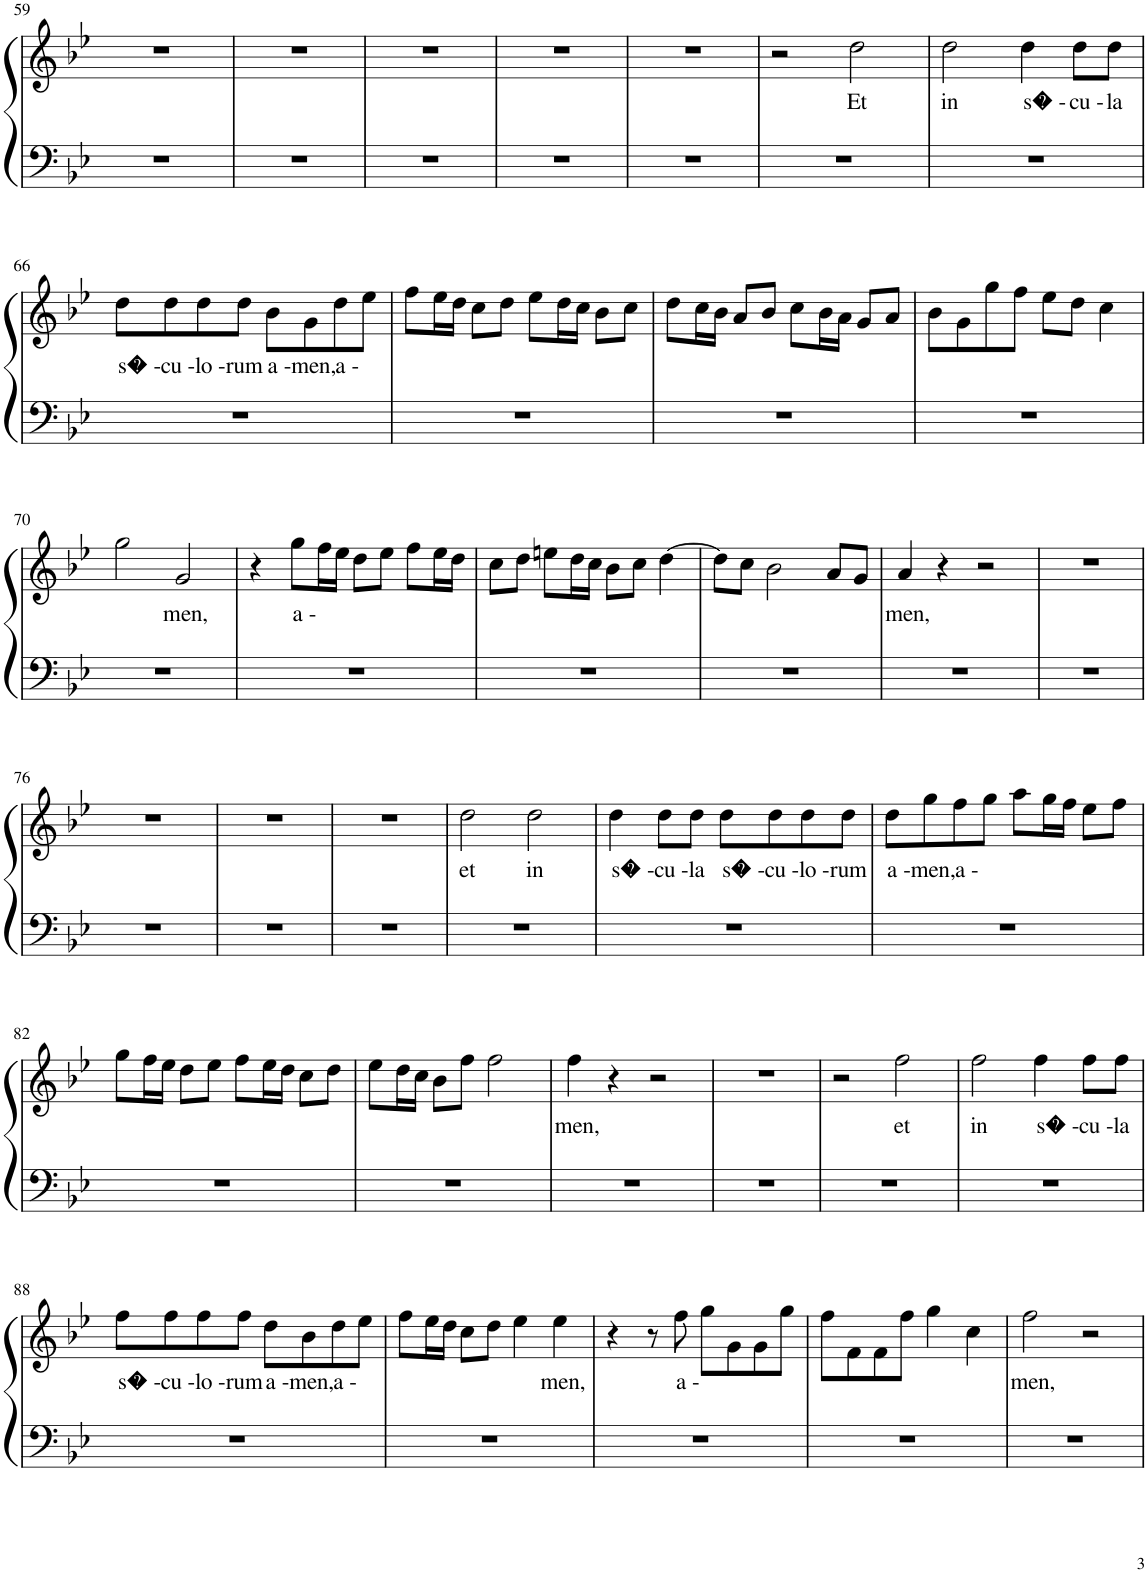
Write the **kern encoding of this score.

**kern	**kern	**text
*part1	*part1	*part1
*staff2	*staff1	*staff1
*I"Piano	*	*
*I'Pno.	*	*
!!LO:PB:g=z
*clefF4	*clefG2	*
*k[b-e-]	*k[b-e-]	*
*M4/4	*M4/4	*
*met(c)	*met(c)	*
=59	=59	=59
1r	1r	.
=60	=60	=60
1r	1r	.
=61	=61	=61
1r	1r	.
=62	=62	=62
1r	1r	.
=63	=63	=63
1r	1r	.
=64	=64	=64
1r	2r	.
!	!	!LO:LY:b
.	2dd\	Et
=65	=65	=65
!	!	!LO:LY:b
1r	2dd\	in
!	!	!LO:LY:b
.	4dd\	s� -
!	!	!LO:LY:b
.	8dd\L	cu -
!	!	!LO:LY:b
.	8dd\J	la
!!LO:LB:g=z
=66	=66	=66
!	!	!LO:LY:b
1r	8dd\L	s� -
!	!	!LO:LY:b
.	8dd\	cu -
!	!	!LO:LY:b
.	8dd\	lo -
!	!	!LO:LY:b
.	8dd\J	rum
!	!	!LO:LY:b
.	8b-\L	a -
!	!	!LO:LY:b
.	8g\	men,
!	!	!LO:LY:b
.	8dd\	a -
.	8ee-\J	.
=67	=67	=67
1r	8ff\L	.
.	16ee-\L	.
.	16dd\JJ	.
.	8cc\L	.
.	8dd\J	.
.	8ee-\L	.
.	16dd\L	.
.	16cc\JJ	.
.	8b-\L	.
.	8cc\J	.
=68	=68	=68
1r	8dd\L	.
.	16cc\L	.
.	16b-\JJ	.
.	8a/L	.
.	8b-/J	.
.	8cc\L	.
.	16b-\L	.
.	16a\JJ	.
.	8g/L	.
.	8a/J	.
=69	=69	=69
1r	8b-\L	.
.	8g\	.
.	8gg\	.
.	8ff\J	.
.	8ee-\L	.
.	8dd\J	.
.	4cc\	.
!!LO:LB:g=z
=70	=70	=70
1r	2gg\	.
!	!	!LO:LY:b
.	2g/	men,
=71	=71	=71
1r	4r	.
!	!	!LO:LY:b
.	8gg\L	a -
.	16ff\L	.
.	16ee-\JJ	.
.	8dd\L	.
.	8ee-\J	.
.	8ff\L	.
.	16ee-\L	.
.	16dd\JJ	.
=72	=72	=72
1r	8cc\L	.
.	8dd\J	.
.	8een\L	.
.	16dd\L	.
.	16cc\JJ	.
.	8b-\L	.
.	8cc\J	.
.	[4dd\	.
=73	=73	=73
1r	8dd\L]	.
.	8cc\J	.
.	2b-\	.
.	8a/L	.
.	8g/J	.
=74	=74	=74
!	!	!LO:LY:b
1r	4a/	men,
.	4r	.
.	2r	.
=75	=75	=75
1r	1r	.
!!LO:LB:g=z
=76	=76	=76
1r	1r	.
=77	=77	=77
1r	1r	.
=78	=78	=78
1r	1r	.
=79	=79	=79
!	!	!LO:LY:b
1r	2dd\	et
!	!	!LO:LY:b
.	2dd\	in
=80	=80	=80
!	!	!LO:LY:b
1r	4dd\	s� -
!	!	!LO:LY:b
.	8dd\L	cu -
!	!	!LO:LY:b
.	8dd\J	la
!	!	!LO:LY:b
.	8dd\L	s� -
!	!	!LO:LY:b
.	8dd\	cu -
!	!	!LO:LY:b
.	8dd\	lo -
!	!	!LO:LY:b
.	8dd\J	rum
=81	=81	=81
!	!	!LO:LY:b
1r	8dd\L	a -
!	!	!LO:LY:b
.	8gg\	men,
!	!	!LO:LY:b
.	8ff\	a -
.	8gg\J	.
.	8aa\L	.
.	16gg\L	.
.	16ff\JJ	.
.	8ee-\L	.
.	8ff\J	.
!!LO:LB:g=z
=82	=82	=82
1r	8gg\L	.
.	16ff\L	.
.	16ee-\JJ	.
.	8dd\L	.
.	8ee-\J	.
.	8ff\L	.
.	16ee-\L	.
.	16dd\JJ	.
.	8cc\L	.
.	8dd\J	.
=83	=83	=83
1r	8ee-\L	.
.	16dd\L	.
.	16cc\JJ	.
.	8b-\L	.
.	8ff\J	.
.	2ff\	.
=84	=84	=84
!	!	!LO:LY:b
1r	4ff\	men,
.	4r	.
.	2r	.
=85	=85	=85
1r	1r	.
=86	=86	=86
1r	2r	.
!	!	!LO:LY:b
.	2ff\	et
=87	=87	=87
!	!	!LO:LY:b
1r	2ff\	in
!	!	!LO:LY:b
.	4ff\	s� -
!	!	!LO:LY:b
.	8ff\L	cu -
!	!	!LO:LY:b
.	8ff\J	la
!!LO:LB:g=z
=88	=88	=88
!	!	!LO:LY:b
1r	8ff\L	s� -
!	!	!LO:LY:b
.	8ff\	cu -
!	!	!LO:LY:b
.	8ff\	lo -
!	!	!LO:LY:b
.	8ff\J	rum
!	!	!LO:LY:b
.	8dd\L	a -
!	!	!LO:LY:b
.	8b-\	men,
!	!	!LO:LY:b
.	8dd\	a -
.	8ee-\J	.
=89	=89	=89
1r	8ff\L	.
.	16ee-\L	.
.	16dd\JJ	.
.	8cc\L	.
.	8dd\J	.
.	4ee-\	.
!	!	!LO:LY:b
.	4ee-\	men,
=90	=90	=90
1r	4r	.
.	8r	.
!	!	!LO:LY:b
.	8ff\	a -
.	8gg\L	.
.	8g\	.
.	8g\	.
.	8gg\J	.
=91	=91	=91
1r	8ff\L	.
.	8f\	.
.	8f\	.
.	8ff\J	.
.	4gg\	.
.	4cc\	.
=92	=92	=92
!	!	!LO:LY:b
1r	2ff\	men,
.	2r	.
=	=	=
*-	*-	*-
